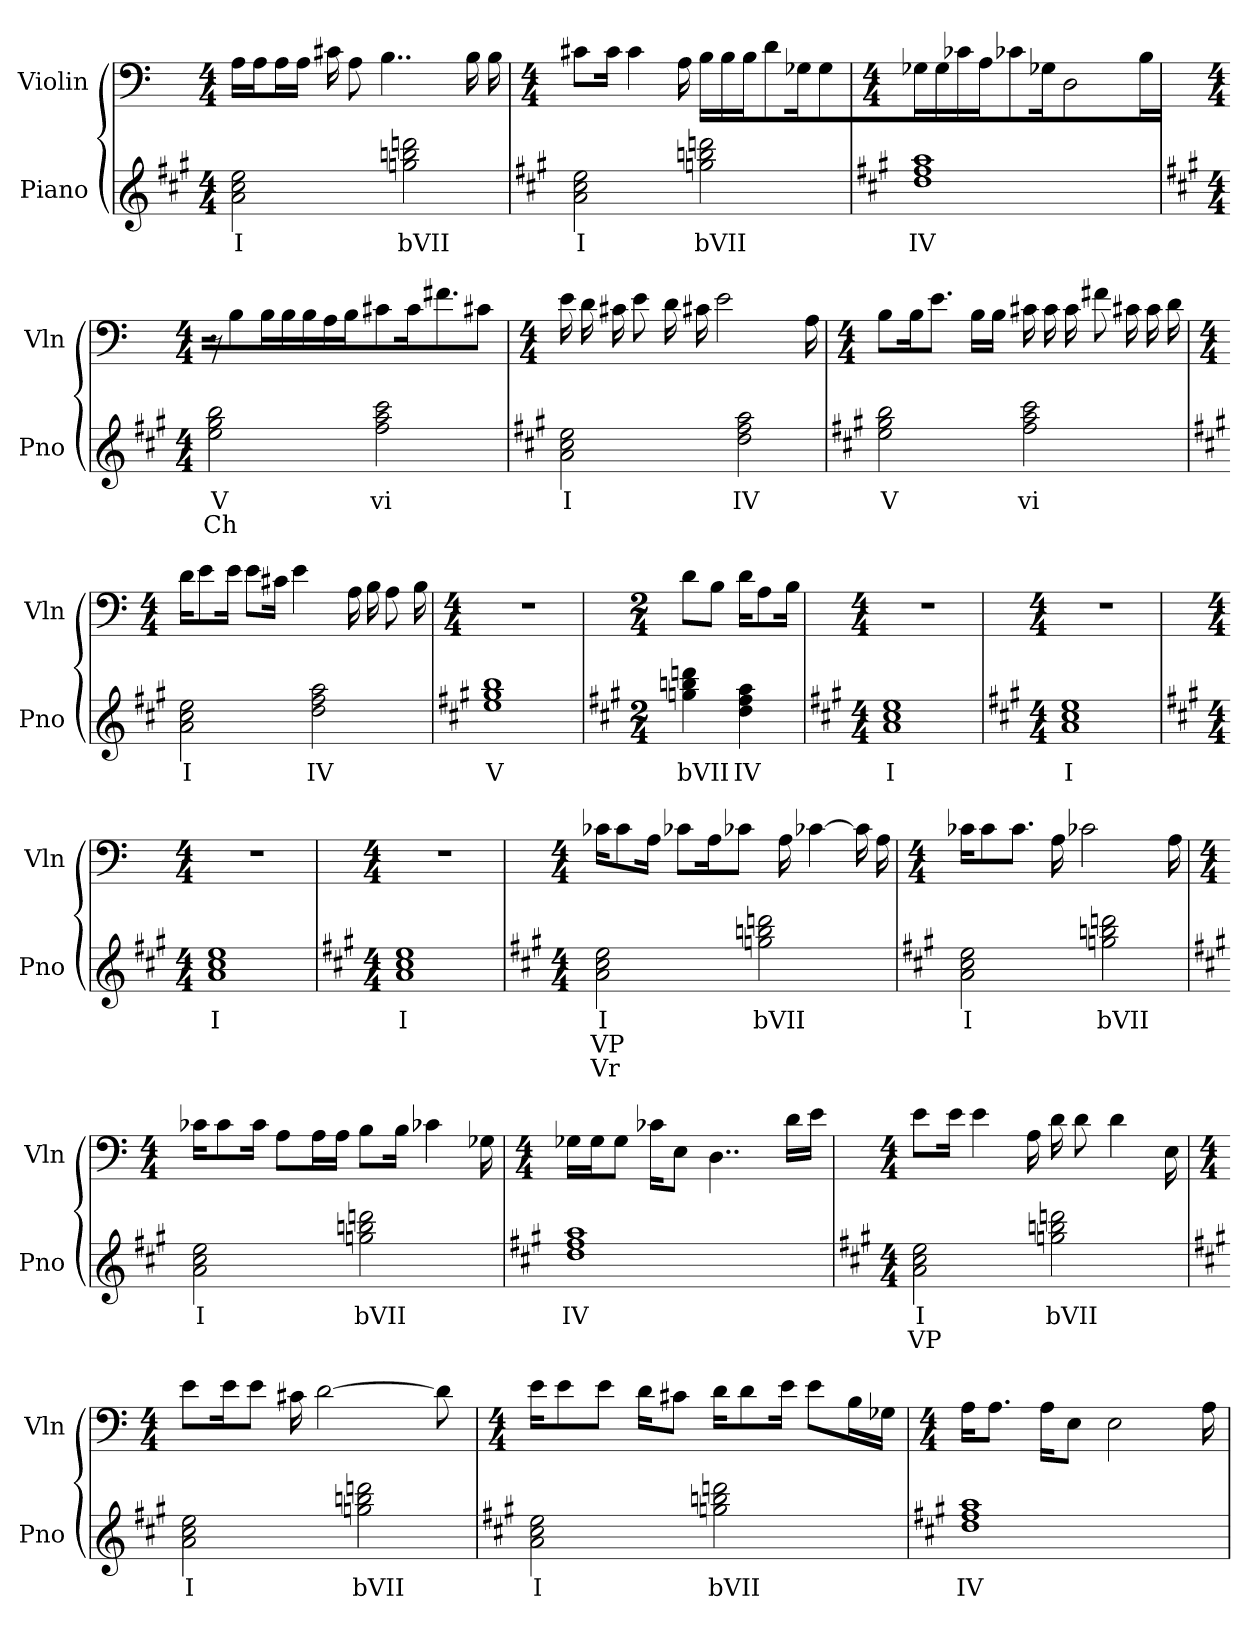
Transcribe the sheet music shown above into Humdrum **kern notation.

**kern	**text	**text	**text	**kern
*part2	*part2	*part2	*part2	*part1
*staff2	*staff2	*staff2	*staff2	*staff1
*I"Piano	*	*	*	*I"Violin
*I'Pno	*	*	*	*I'Vln
*k[f#c#g#]	*	*	*	*
*A:	*	*	*	*
*M4/4	*	*	*	*M4/4
=	=	=	=	=
2a 2cc# 2ee	I	.	.	16ALL
.	.	.	.	16AJ
.	.	.	.	16AL
.	.	.	.	16AJJ
.	.	.	.	16c#XLL
.	.	.	.	8AJ
.	.	.	.	4..B
2ggn 2bbn 2dddn	bVII	.	.	.
.	.	.	.	16BLL
.	.	.	.	16BJJ
=	=	=	=	=
*k[f#c#g#]	*	*	*	*
*A:	*	*	*	*
*	*	*	*	*M4/4
2a 2cc# 2ee	I	.	.	8c#XL
.	.	.	.	16c#Jk
.	.	.	.	4c#
.	.	.	.	16A
2ggn 2bbn 2dddn	bVII	.	.	16BLL
.	.	.	.	16BJ
.	.	.	.	16BL
.	.	.	.	8dJ
.	.	.	.	16G-XKL
.	.	.	.	8G-J
=	=	=	=	=
*k[f#c#g#]	*	*	*	*
*A:	*	*	*	*
*	*	*	*	*M4/4
1dd 1ff# 1aa	IV	.	.	16G-XLL
.	.	.	.	16G-J
.	.	.	.	16c-XL
.	.	.	.	16AJJ
.	.	.	.	8c-XL
.	.	.	.	16G-XJk
.	.	.	.	2D
.	.	.	.	16B
=	=	=	=	=
*k[f#c#g#]	*	*	*	*
*A:	*	*	*	*
*M4/4	*	*	*	*M4/4
2ee 2gg# 2bb	V	Ch	.	16r
.	.	.	.	8BL
.	.	.	.	16BJk
.	.	.	.	16BLL
.	.	.	.	16BJ
.	.	.	.	16AL
.	.	.	.	16BJJ
2ff# 2aa 2ccc#	vi	.	.	8c#XL
.	.	.	.	16c#K
.	.	.	.	8.f#XJ
.	.	.	.	8c#XJ
=	=	=	=	=
*k[f#c#g#]	*	*	*	*
*A:	*	*	*	*
*	*	*	*	*M4/4
2a 2cc# 2ee	I	.	.	16eLL
.	.	.	.	16dJ
.	.	.	.	16c#XL
.	.	.	.	8eJ
.	.	.	.	16dLL
.	.	.	.	16c#XJJ
.	.	.	.	2e
2dd 2ff# 2aa	IV	.	.	.
.	.	.	.	16A
=	=	=	=	=
*k[f#c#g#]	*	*	*	*
*A:	*	*	*	*
*	*	*	*	*M4/4
2ee 2gg# 2bb	V	.	.	8BL
.	.	.	.	16BK
.	.	.	.	8.eJ
.	.	.	.	16BLL
.	.	.	.	16BJJ
2ff# 2aa 2ccc#	vi	.	.	16c#XLL
.	.	.	.	16c#J
.	.	.	.	16c#L
.	.	.	.	8f#XJ
.	.	.	.	16c#XLL
.	.	.	.	16c#
.	.	.	.	16dJJ
=	=	=	=	=
*k[f#c#g#]	*	*	*	*
*A:	*	*	*	*
*	*	*	*	*M4/4
2a 2cc# 2ee	I	.	.	16dKL
.	.	.	.	8e
.	.	.	.	16eJk
.	.	.	.	8eL
.	.	.	.	16c#XJk
.	.	.	.	4e
2dd 2ff# 2aa	IV	.	.	.
.	.	.	.	16A
.	.	.	.	16BLL
.	.	.	.	8A
.	.	.	.	16BJk
=	=	=	=	=
*k[f#c#g#]	*	*	*	*
*A:	*	*	*	*
*	*	*	*	*M4/4
1ee 1gg# 1bb	V	.	.	1r
=	=	=	=	=
*k[f#c#g#]	*	*	*	*
*A:	*	*	*	*
*M2/4	*	*	*	*M2/4
4ggn 4bbn 4dddn	bVII	.	.	8dL
.	.	.	.	8BJ
4dd 4ff# 4aa	IV	.	.	16dKL
.	.	.	.	8A
.	.	.	.	16BJk
=	=	=	=	=
*k[f#c#g#]	*	*	*	*
*A:	*	*	*	*
*M4/4	*	*	*	*M4/4
1a 1cc# 1ee	I	.	.	1r
=	=	=	=	=
*k[f#c#g#]	*	*	*	*
*A:	*	*	*	*
*M4/4	*	*	*	*M4/4
1a 1cc# 1ee	I	.	.	1r
=	=	=	=	=
*k[f#c#g#]	*	*	*	*
*A:	*	*	*	*
*M4/4	*	*	*	*M4/4
1a 1cc# 1ee	I	.	.	1r
=	=	=	=	=
*k[f#c#g#]	*	*	*	*
*A:	*	*	*	*
*M4/4	*	*	*	*M4/4
1a 1cc# 1ee	I	.	.	1r
=	=	=	=	=
*k[f#c#g#]	*	*	*	*
*A:	*	*	*	*
*M4/4	*	*	*	*M4/4
2a 2cc# 2ee	I	VP	Vr	16c-XKL
.	.	.	.	8c-
.	.	.	.	16AJk
.	.	.	.	8c-XL
.	.	.	.	16AK
.	.	.	.	8c-XJ
2ggn 2bbn 2dddn	bVII	.	.	.
.	.	.	.	16A
.	.	.	.	[4c-X
.	.	.	.	16c-]
.	.	.	.	16A
=	=	=	=	=
*k[f#c#g#]	*	*	*	*
*A:	*	*	*	*
*	*	*	*	*M4/4
2a 2cc# 2ee	I	.	.	16c-XKL
.	.	.	.	8c-
.	.	.	.	8.c-J
.	.	.	.	16A
.	.	.	.	2c-X
2ggn 2bbn 2dddn	bVII	.	.	.
.	.	.	.	16A
=	=	=	=	=
*k[f#c#g#]	*	*	*	*
*A:	*	*	*	*
*	*	*	*	*M4/4
2a 2cc# 2ee	I	.	.	16c-XKL
.	.	.	.	8c-
.	.	.	.	16c-Jk
.	.	.	.	8AL
.	.	.	.	16AL
.	.	.	.	16AJJ
2ggn 2bbn 2dddn	bVII	.	.	8BL
.	.	.	.	16BJk
.	.	.	.	4c-X
.	.	.	.	16G-X
=	=	=	=	=
*k[f#c#g#]	*	*	*	*
*A:	*	*	*	*
*	*	*	*	*M4/4
1dd 1ff# 1aa	IV	.	.	16G-XLL
.	.	.	.	16G-J
.	.	.	.	8G-J
.	.	.	.	16c-XKL
.	.	.	.	8EJ
.	.	.	.	4..D
.	.	.	.	16dLL
.	.	.	.	16eJJ
=	=	=	=	=
*k[f#c#g#]	*	*	*	*
*A:	*	*	*	*
*M4/4	*	*	*	*M4/4
2a 2cc# 2ee	I	VP	.	8eL
.	.	.	.	16eJk
.	.	.	.	4e
.	.	.	.	16A
2ggn 2bbn 2dddn	bVII	.	.	16dLL
.	.	.	.	8dJ
.	.	.	.	4d
.	.	.	.	16E
=	=	=	=	=
*k[f#c#g#]	*	*	*	*
*A:	*	*	*	*
*	*	*	*	*M4/4
2a 2cc# 2ee	I	.	.	8eL
.	.	.	.	16eK
.	.	.	.	8eJ
.	.	.	.	16c#X
.	.	.	.	[2d
2ggn 2bbn 2dddn	bVII	.	.	.
.	.	.	.	8d]
=	=	=	=	=
*k[f#c#g#]	*	*	*	*
*A:	*	*	*	*
*	*	*	*	*M4/4
2a 2cc# 2ee	I	.	.	16eKL
.	.	.	.	8e
.	.	.	.	8eJ
.	.	.	.	16dKL
.	.	.	.	8c#XJ
2ggn 2bbn 2dddn	bVII	.	.	16dKL
.	.	.	.	8d
.	.	.	.	16eJk
.	.	.	.	8eL
.	.	.	.	16BL
.	.	.	.	16G-XJJ
=	=	=	=	=
*k[f#c#g#]	*	*	*	*
*A:	*	*	*	*
*	*	*	*	*M4/4
1dd 1ff# 1aa	IV	.	.	16AKL
.	.	.	.	8.AJ
.	.	.	.	16AKL
.	.	.	.	8EJ
.	.	.	.	2E
.	.	.	.	16A
=	=	=	=	=
*-	*-	*-	*-	*-
